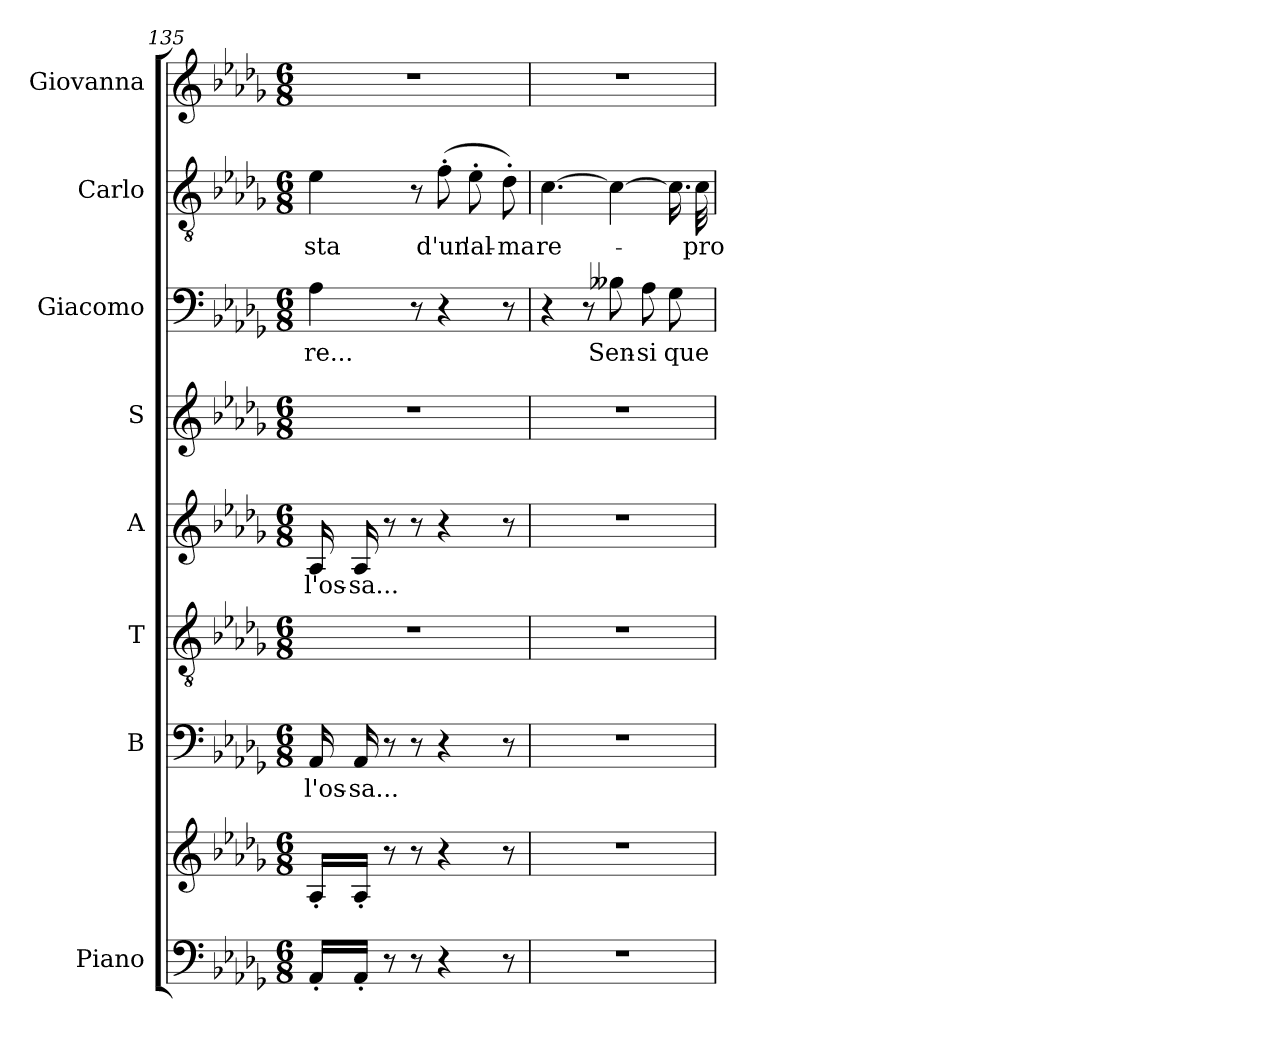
**kern	**kern	**kern	**text	**kern	**kern	**text	**kern	**kern	**text	**kern	**text	**kern
*part8	*part8	*part7	*part7	*part6	*part5	*part5	*part4	*part3	*part3	*part2	*part2	*part1
*staff9	*staff8	*staff7	*staff7	*staff6	*staff5	*staff5	*staff4	*staff3	*staff3	*staff2	*staff2	*staff1
*I"Piano	*	*I"B	*	*I"T	*I"A	*	*I"S	*I"Giacomo	*	*I"Carlo	*	*I"Giovanna
*I'Pno	*	*I'B	*	*I'T	*I'A	*	*I'S	*	*	*	*	*
*clefF4	*clefG2	*clefF4	*	*clefGv2	*clefG2	*	*clefG2	*clefF4	*	*clefGv2	*	*clefG2
*k[b-e-a-d-g-]	*k[b-e-a-d-g-]	*k[b-e-a-d-g-]	*	*k[b-e-a-d-g-]	*k[b-e-a-d-g-]	*	*k[b-e-a-d-g-]	*k[b-e-a-d-g-]	*	*k[b-e-a-d-g-]	*	*k[b-e-a-d-g-]
*M6/8	*M6/8	*M6/8	*	*M6/8	*M6/8	*	*M6/8	*M6/8	*	*M6/8	*	*M6/8
=135	=135	=135	=135	=135	=135	=135	=135	=135	=135	=135	=135	=135
!	!	!	!LO:LY:b	!	!	!LO:LY:b	!	!	!LO:LY:b	!	!LO:LY:b	!
16AA-'/LL	16A-'/LL	16AA-/	l'os-	2.r	16A-/	l'os-	2.r	4A-\	-re...	4e-\	-sta	2.r
!	!	!	!LO:LY:b	!	!	!LO:LY:b	!	!	!	!	!	!
16AA-'/JJ	16A-'/JJ	16AA-/	-sa...	.	16A-/	-sa...	.	.	.	.	.	.
8r	8r	8r	.	.	8r	.	.	.	.	.	.	.
8r	8r	8r	.	.	8r	.	.	8r	.	8r	.	.
!	!	!	!	!	!	!	!	!	!	!	!LO:LY:b	!
4r	4r	4r	.	.	4r	.	.	4r	.	(8f'\	d'un	.
!	!	!	!	!	!	!	!	!	!	!	!LO:LY:b	!
.	.	.	.	.	.	.	.	.	.	8e-'\	'al-	.
!	!	!	!	!	!	!	!	!	!	!	!LO:LY:b	!
8r	8r	8r	.	.	8r	.	.	8r	.	8d-'\)	-ma	.
!!LO:PB:g=z
=136	=136	=136	=136	=136	=136	=136	=136	=136	=136	=136	=136	=136
!	!	!	!	!	!	!	!	!	!	!	!LO:LY:b	!
2.r	2.r	2.r	.	2.r	2.r	.	2.r	4r	.	[4.c\	re-	2.r
.	.	.	.	.	.	.	.	8r	.	.	.	.
!	!	!	!	!	!	!	!	!	!LO:LY:b	!	!	!
.	.	.	.	.	.	.	.	8B--X\	Sen-	4c\_	.	.
!	!	!	!	!	!	!	!	!	!LO:LY:b	!	!	!
.	.	.	.	.	.	.	.	8A-\	-si	.	.	.
!	!	!	!	!	!	!	!	!	!LO:LY:b	!	!	!
.	.	.	.	.	.	.	.	8G-\	que-	16.c\]	.	.
!	!	!	!	!	!	!	!	!	!	!	!LO:LY:b	!
.	.	.	.	.	.	.	.	.	.	32c\	-pro-	.
=	=	=	=	=	=	=	=	=	=	=	=	=
*-	*-	*-	*-	*-	*-	*-	*-	*-	*-	*-	*-	*-
